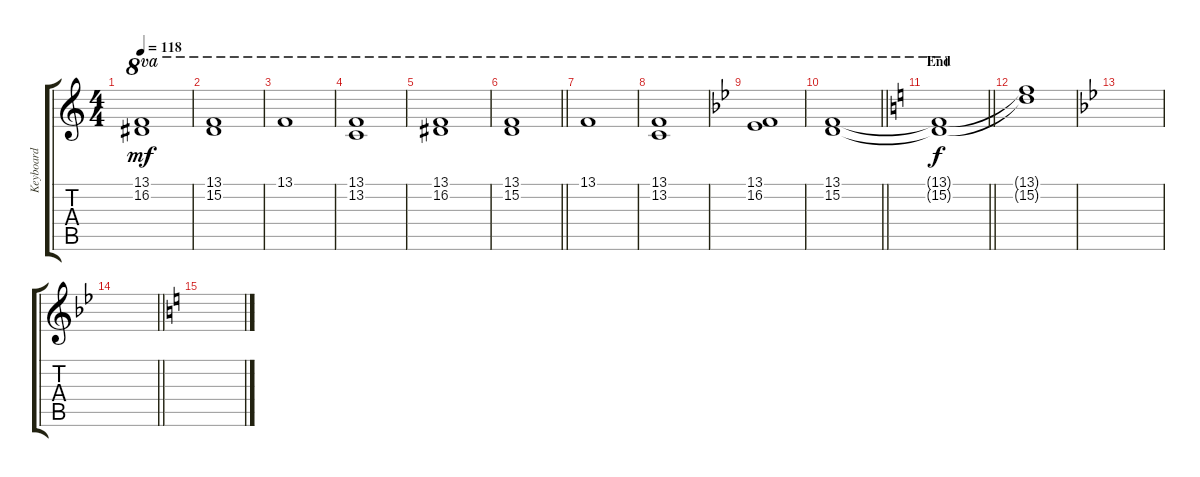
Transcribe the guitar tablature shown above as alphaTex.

\track ("Keyboard" "Keyboard") {instrument stringensemble1}
\staff {score tabs}
\tuning (E4 B3 G3 D3 A2 E2) {hide}
\ts (4 4)
\tempo 118
\clef g2
\ks c
(13.1 16.2).1{ot 8va dy mf} |
(13.1 15.2).1{ot 8va} |
13.1.1{ot 8va} |
(13.1 13.2).1{ot 8va} |
(13.1 16.2).1{ot 8va} |
\barLineRight lightlight
(13.1 15.2).1{ot 8va} |
13.1.1{ot 8va} |
(13.1 13.2).1{ot 8va} |
\ks bb
(13.1 16.2).1{ot 8va} |
\barLineRight lightlight
(13.1 15.2).1{ot 8va} |
\section ("" "End")
\barLineRight lightlight
\ks c
(13.1{t} 15.2{t}).1{ot 8va dy f volume 3} |
(13.1{t} 15.2{t}).1 |
\ks bb
|
\barLineRight lightlight
|
\ks c
